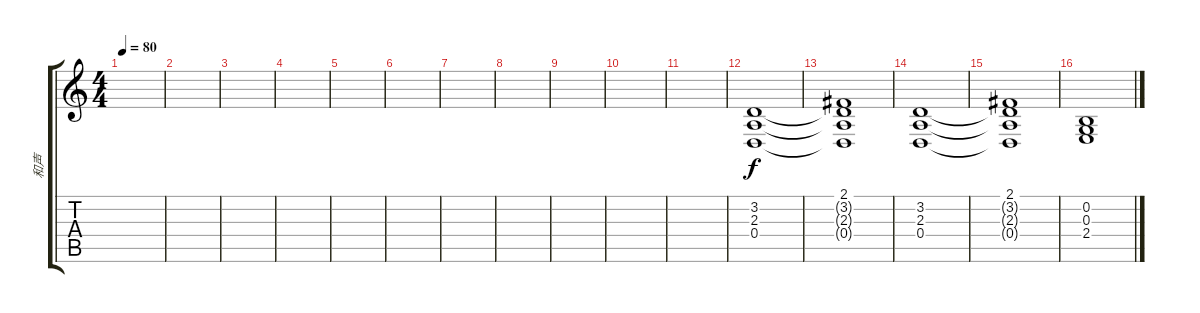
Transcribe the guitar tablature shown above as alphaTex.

\track ("和声" "和声") {instrument stringensemble1}
\staff {score tabs}
\tuning (E4 B3 G3 D3 A2 E2) {hide}
\ts (4 4)
\tempo 80
\clef g2
\ks c
|
|
|
|
|
|
|
|
|
|
|
(3.2 2.3 0.4).1{volume 7} |
(2.1 3.2{t} 2.3{t} 0.4{t}).1{txt ""} |
(3.2 2.3 0.4).1{volume 7} |
(2.1 3.2{t} 2.3{t} 0.4{t}).1 |
(0.2 0.3 2.4).1
